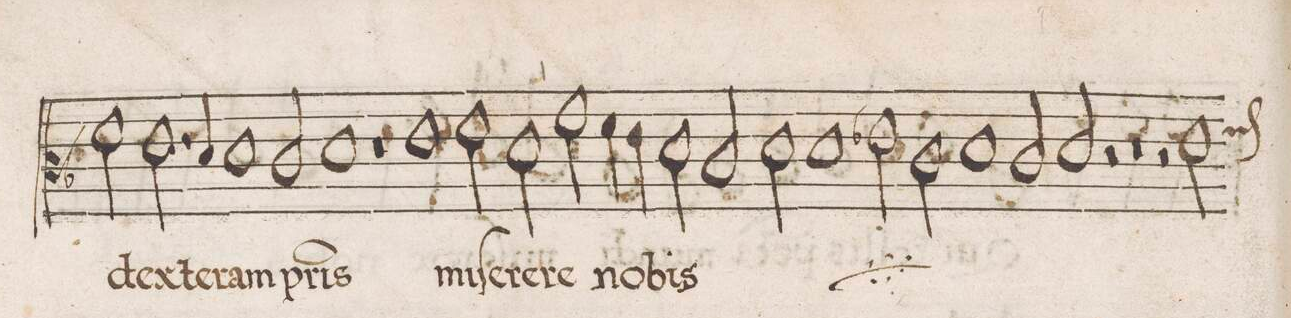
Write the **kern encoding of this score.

**kern	**text
*I"ALTVS	*
*clefC3	*
*k[b-]	*
*met(C)	*
*M2/1	*
2f\	dex-
2.e\	-te-
=86-	=86-
4d/	.
1d\	-ram
2c/	p(at)-
=87-	=87-
1d\	-ris
1r	.
=88-	=88-
1e\	mi-
2f\	-ſe-
2d\	-re-
=89-	=89-
2g\	-re
4f\	no-
4e\	.
2d\	-bis
*	*ij
2c/	mi-
=90-	=90-
2d\	-ſe-
1d\	-re-
2e-X\	-re
=91-	=91-
2c\	no-
1d\	.
2c/	.
=92-	=92-
2d/	-bis
*	*Xij
2r	.
1r	.
=93-	=93-
2r	.
*custos:f	*
2eny\	.
*-	*-
